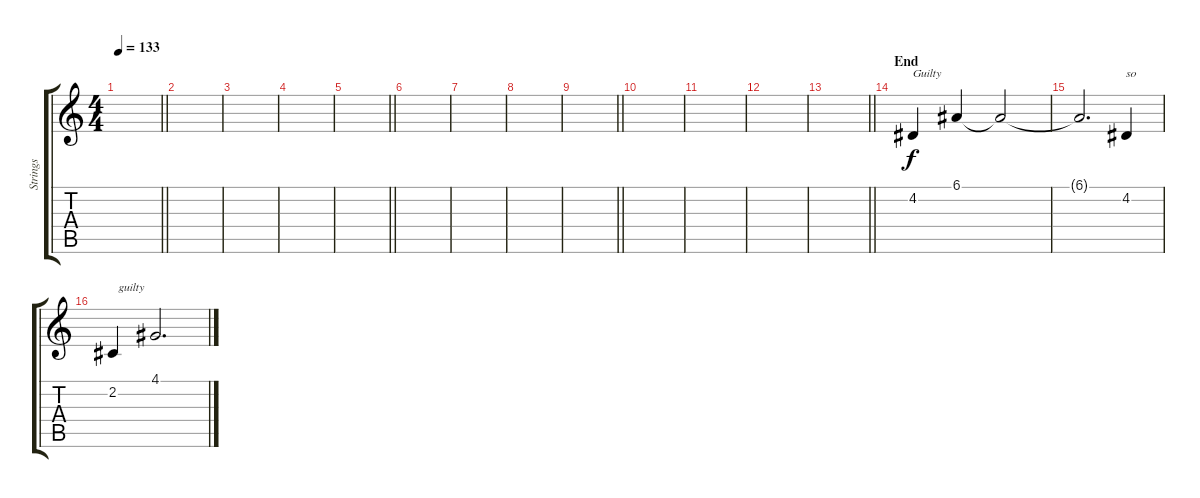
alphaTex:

\track ("Strings" "Strings") {instrument stringensemble1}
\staff {score tabs}
\tuning (E4 B3 G3 D3 A2 E2) {hide}
\ts (4 4)
\tempo 133
\clef g2
\barLineRight lightlight
\ks c
|
|
|
|
\barLineRight lightlight
|
|
|
|
\barLineRight lightlight
|
|
|
|
\barLineRight lightlight
|
\section ("" "End")
4.2.4{txt "Guilty" volume 15} 6.1.4 6.1{t}.2 |
6.1{t}.2{d} 4.2.4{txt "so"} |
2.2.4{txt "  guilty"} 4.1.2{d}
